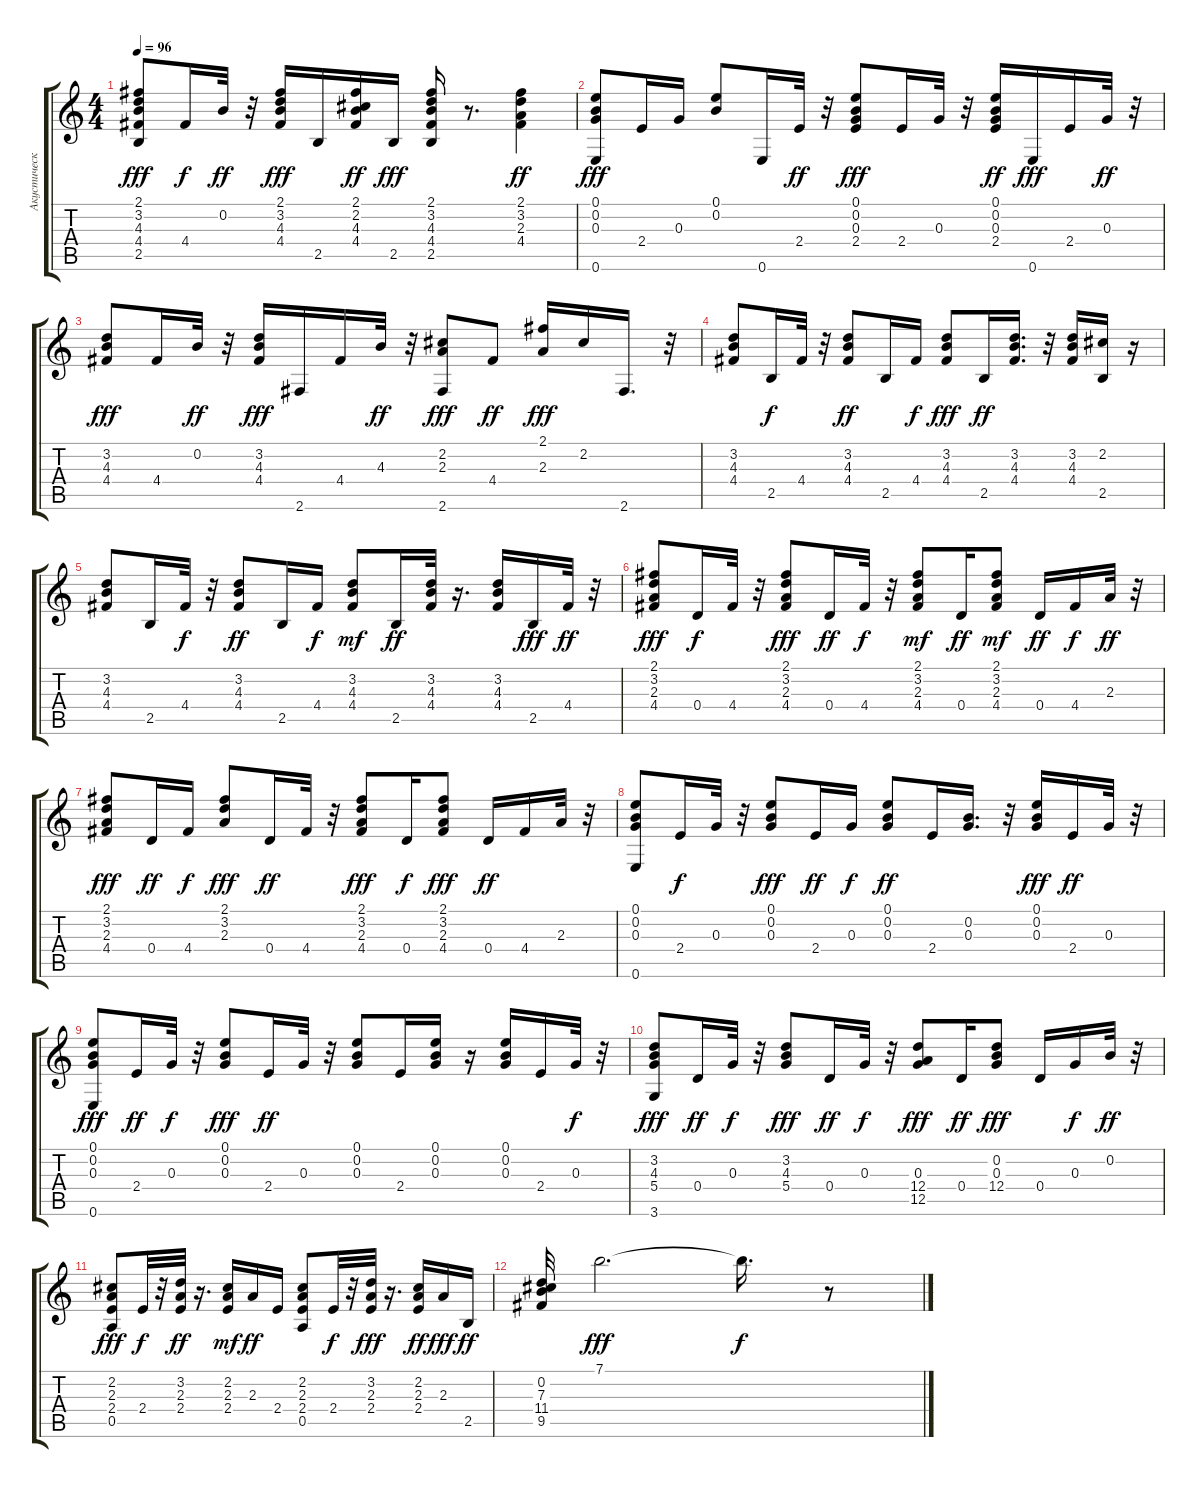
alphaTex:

\track ("Акустический Гранд Роял" "Акустическ") {instrument acousticguitarsteel}
\staff {score tabs}
\tuning (E4 B3 G3 D3 A2 E2) {hide}
\ts (4 4)
\tempo 96
\clef g2
\ks c
(2.1 3.2 4.3 4.4 2.5).8{dy fff} 4.4.16{dy f} 0.2.32{dy ff} r.32 (2.1 3.2 4.3 4.4).16{dy fff} 2.5.16 (2.1 2.2 4.3 4.4).16{dy ff} 2.5.16{dy fff} (2.1 3.2 4.3 4.4 2.5).16 r.8{d} (2.1 3.2 2.3 4.4).4{dy ff} |
(0.1 0.2 0.3 0.6).8{dy fff} 2.4.16 0.3.16 (0.1 0.2).8 0.6.16 2.4.32{dy ff} r.32 (0.1 0.2 0.3 2.4).8{dy fff} 2.4.16 0.3.32 r.32 (0.1 0.2 0.3 2.4).16{dy ff} 0.6.16{dy fff} 2.4.16 0.3.32{dy ff} r.32 |
(3.2 4.3 4.4).8{dy fff} 4.4.16 0.2.32{dy ff} r.32 (3.2 4.3 4.4).16{dy fff} 2.6.16 4.4.16 4.3.32{dy ff} r.32 (2.2 2.3 2.6).8{dy fff} 4.4.8{dy ff} (2.1 2.3).16{dy fff} 2.2.16 2.6.16{d} r.32 |
(3.2 4.3 4.4).8 2.5.16{dy f} 4.4.32 r.32 (3.2 4.3 4.4).8{dy ff} 2.5.16 4.4.16{dy f} (3.2 4.3 4.4).8{dy fff} 2.5.16{dy ff} (3.2 4.3 4.4).16{d} r.32 (3.2 4.3 4.4).16 (2.2 2.5).16 r.16 |
(3.2 4.3 4.4).8 2.5.16 4.4.32{dy f} r.32 (3.2 4.3 4.4).8{dy ff} 2.5.16 4.4.16{dy f} (3.2 4.3 4.4).8{dy mf} 2.5.16{dy ff} (3.2 4.3 4.4).32 r.16{d} (3.2 4.3 4.4).16 2.5.16{dy fff} 4.4.32{dy ff} r.32 |
(2.1 3.2 2.3 4.4).8{dy fff} 0.4.16{dy f} 4.4.32 r.32 (2.1 3.2 2.3 4.4).8{dy fff} 0.4.16{dy ff} 4.4.32{dy f} r.32 (2.1 3.2 2.3 4.4).8{dy mf} 0.4.16{dy ff} (2.1 3.2 2.3 4.4).8{dy mf} 0.4.16{dy ff} 4.4.16{dy f} 2.3.32{dy ff} r.32 |
(2.1 3.2 2.3 4.4).8{dy fff} 0.4.16{dy ff} 4.4.16{dy f} (2.1 3.2 2.3).8{dy fff} 0.4.16{dy ff} 4.4.32 r.32 (2.1 3.2 2.3 4.4).8{dy fff} 0.4.16{dy f} (2.1 3.2 2.3 4.4).8{dy fff} 0.4.16{dy ff} 4.4.16 2.3.32 r.32 |
(0.1 0.2 0.3 0.6).8 2.4.16{dy f} 0.3.32 r.32 (0.1 0.2 0.3).8{dy fff} 2.4.16{dy ff} 0.3.16{dy f} (0.1 0.2 0.3).8{dy ff} 2.4.16 (0.2 0.3).16{d} r.32 (0.1 0.2 0.3).16{dy fff} 2.4.16{dy ff} 0.3.32 r.32 |
(0.1 0.2 0.3 0.6).8{dy fff} 2.4.16{dy ff} 0.3.32{dy f} r.32 (0.1 0.2 0.3).8{dy fff} 2.4.16{dy ff} 0.3.32 r.32 (0.1 0.2 0.3).8 2.4.16 (0.1 0.2 0.3).16 r.16 (0.1 0.2 0.3).16 2.4.16 0.3.32{dy f} r.32 |
(3.2 4.3 5.4 3.6).8{dy fff} 0.4.16{dy ff} 0.3.32{dy f} r.32 (3.2 4.3 5.4).8{dy fff} 0.4.16{dy ff} 0.3.32{dy f} r.32 (0.3 12.4 12.5).8{dy fff} 0.4.16{dy ff} (0.2 0.3 12.4).8{dy fff} 0.4.16 0.3.16{dy f} 0.2.32{dy ff} r.32 |
(2.2 2.3 2.4 0.5).8{dy fff} 2.4.32{dy f} r.32 (3.2 2.3 2.4).32{dy ff} r.16{d} (2.2 2.3 2.4).16{dy mf} 2.3.16{dy ff} 2.4.16 (2.2 2.3 2.4 0.5).8 2.4.32{dy f} r.32 (3.2 2.3 2.4).32{dy fff} r.16{d} (2.2 2.3 2.4).16{dy ff} 2.3.16{dy fff} 2.5.16{dy ff} |
(0.2 7.3 11.4 9.5).32 7.1.2{d dy fff} 7.1{t}.16{d dy f} r.8
